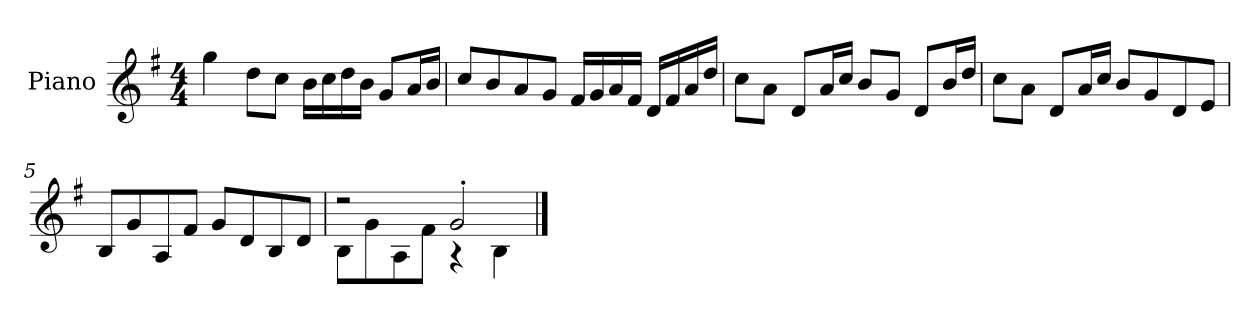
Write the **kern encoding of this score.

**kern
*part1
*staff1
*I"Piano
*I'P-no
*clefG2
*k[f#]
*M4/4
*MM90
=1
4gg\
8dd\L
8cc\J
16b\LL
16cc\
16dd\
16b\JJ
8g/L
16a/L
16b/JJ
=2
8cc/L
8b/
8a/
8g/J
16f#/LL
16g/
16a/
16f#/JJ
16d/LL
16f#/
16a/
16dd/JJ
=3
8cc\L
8a\J
8d/L
16a/L
16cc/JJ
8b/L
8g/J
8d/L
16b/L
16dd/JJ
=4
8cc\L
8a\J
8d/L
16a/L
16cc/JJ
8b/L
8g/
8d/
8e/J
!!LO:LB:g=z
=5
8B/L
8g/
8A/
8f#/J
8g/L
8d/
8B/
8d/J
=6
*^
2r	8B\L
.	8g\
.	8A\
.	8f#\J
2g'/	4r
.	4B\
*v	*v
==
*-
